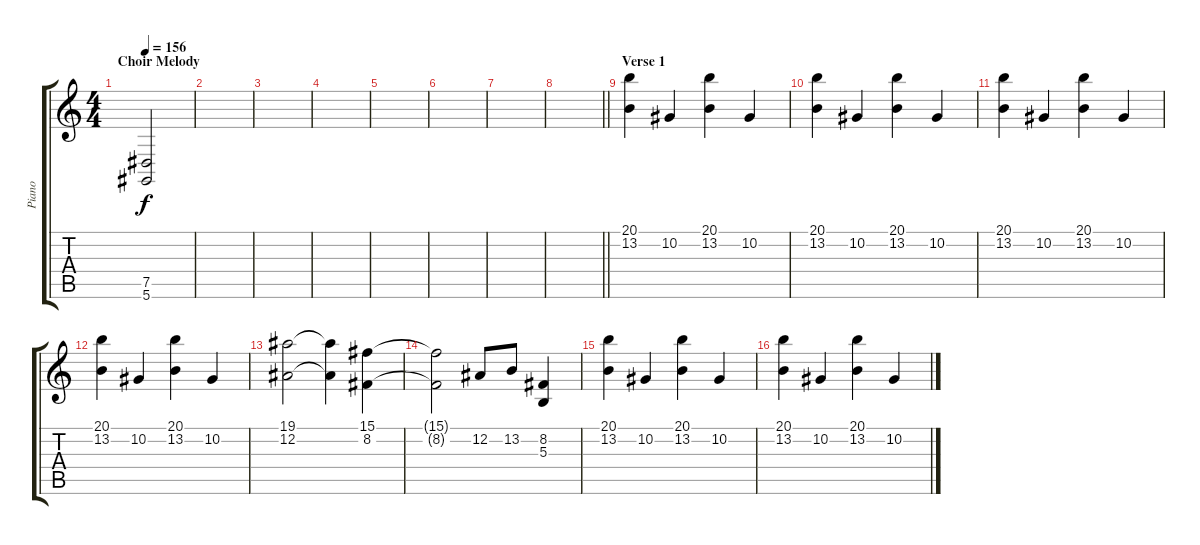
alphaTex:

\track ("Piano" "Piano") {instrument acousticgrandpiano}
\staff {score tabs}
\tuning (Eb4 Bb3 Gb3 Db3 Ab2 Eb2) {hide}
\ts (4 4)
\section ("" "Choir Melody")
\tempo 156
\clef g2
\ks c
(7.5 5.6).2{dy f volume 13} |
|
|
|
|
|
|
\barLineRight lightlight
|
\section ("" "Verse 1")
(20.1 13.2).4{volume 10} 10.2.4 (20.1 13.2).4 10.2.4 |
(20.1 13.2).4 10.2.4 (20.1 13.2).4 10.2.4 |
(20.1 13.2).4{volume 10} 10.2.4 (20.1 13.2).4 10.2.4 |
(20.1 13.2).4 10.2.4 (20.1 13.2).4 10.2.4 |
(19.1 12.2).2 (19.1{t} 12.2{t}).4 (15.1 8.2).4 |
(15.1{t} 8.2{t}).2 12.2.8 13.2.8 (8.2 5.3).4 |
(20.1 13.2).4{volume 10} 10.2.4 (20.1 13.2).4 10.2.4 |
(20.1 13.2).4 10.2.4 (20.1 13.2).4 10.2.4
